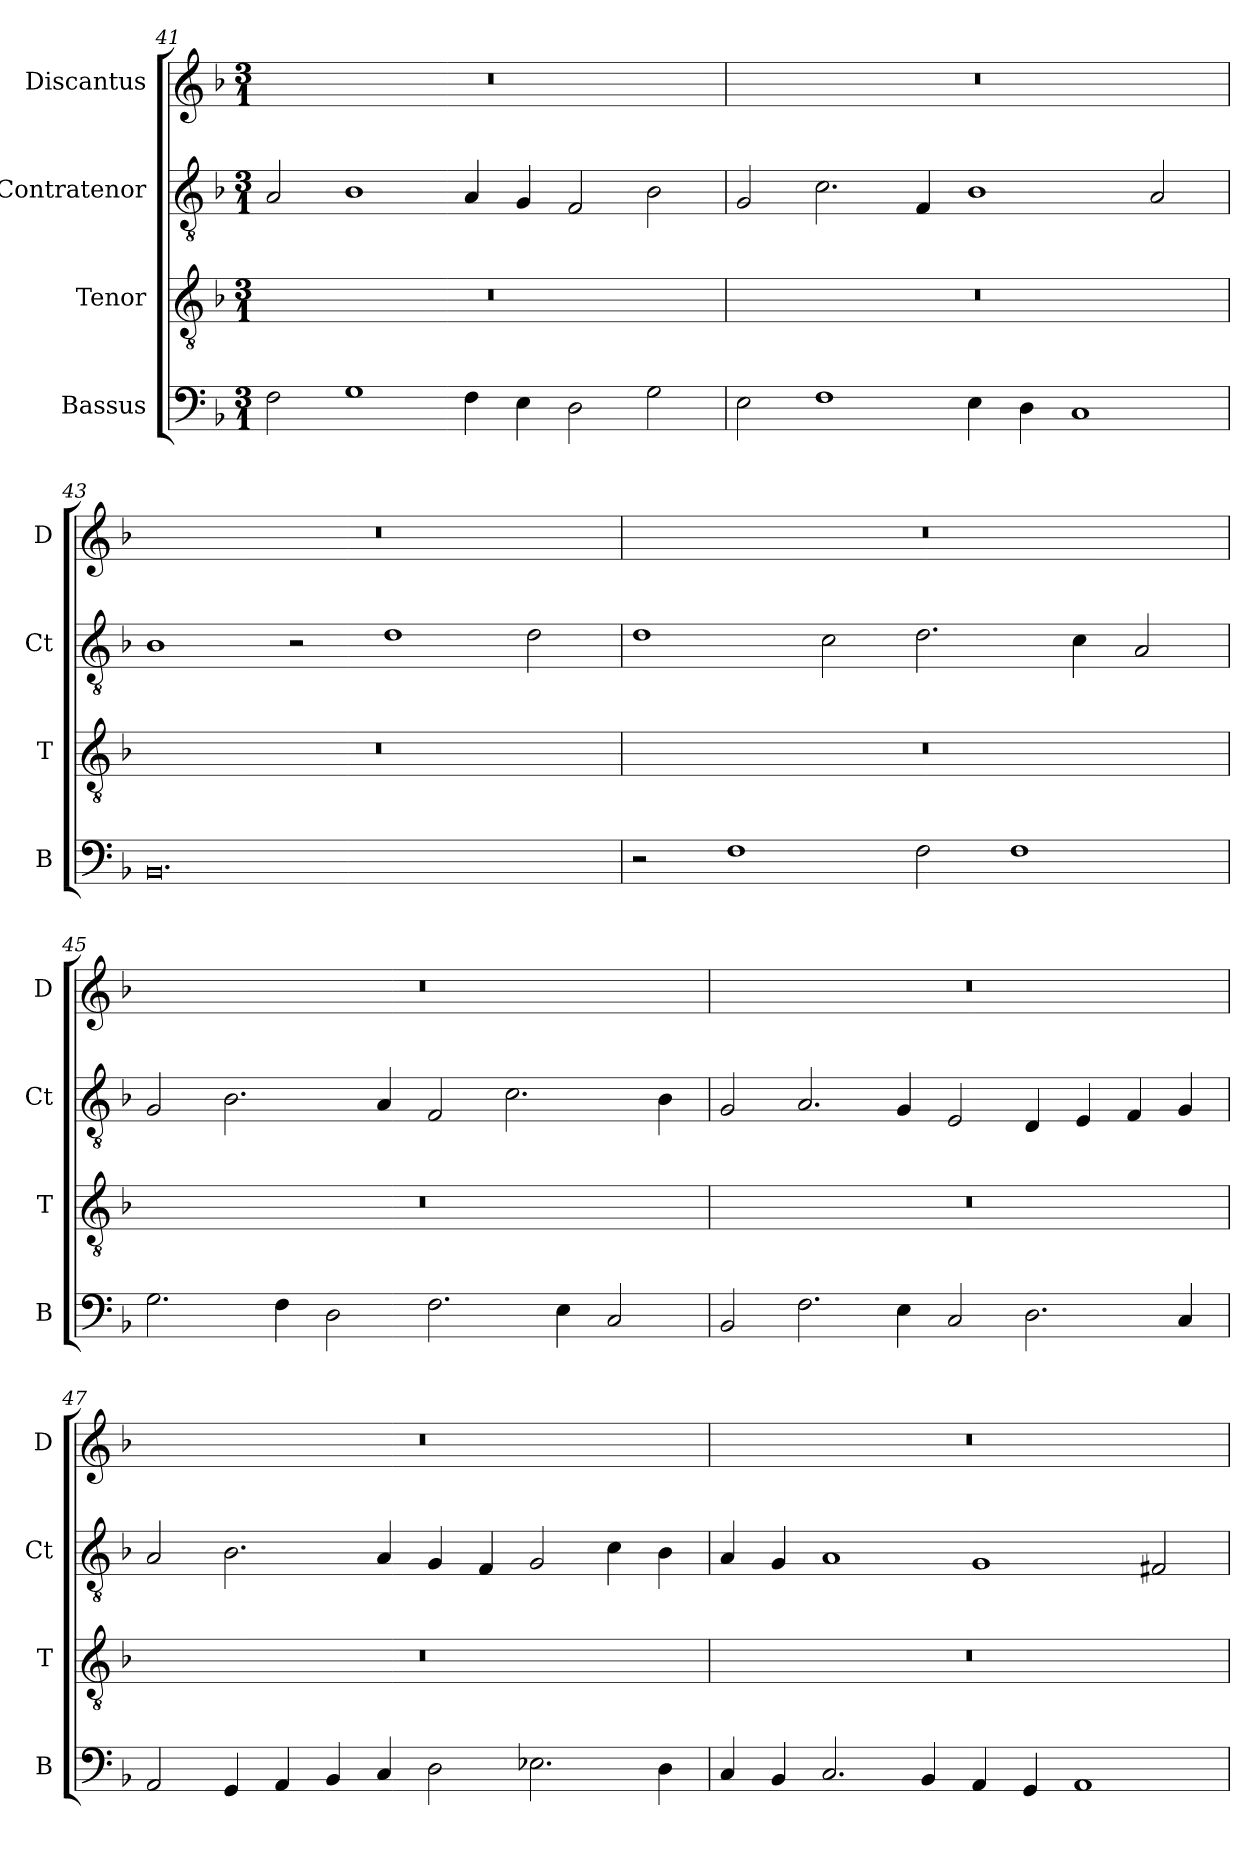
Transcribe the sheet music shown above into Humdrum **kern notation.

**kern	**kern	**kern	**kern
*part4	*part3	*part2	*part1
*staff4	*staff3	*staff2	*staff1
*I"Bassus	*I"Tenor	*I"Contratenor	*I"Discantus
*I'B	*I'T	*I'Ct	*I'D
*clefF4	*clefGv2	*clefGv2	*clefG2
*k[b-]	*k[b-]	*k[b-]	*k[b-]
*M3/1	*M3/1	*M3/1	*M3/1
=41	=41	=41	=41
2F\	0.r	2A/	0.r
1G	.	1B-	.
4F\	.	4A/	.
4E\	.	4G/	.
2D\	.	2F/	.
2G\	.	2B-\	.
=42	=42	=42	=42
2E\	0.r	2G/	0.r
1F	.	2.c\	.
.	.	4F/	.
4E\	.	1B-	.
4D\	.	.	.
1C	.	.	.
.	.	2A/	.
=43	=43	=43	=43
0.BB-	0.r	1B-	0.r
.	.	2r	.
.	.	1d	.
.	.	2d\	.
=44	=44	=44	=44
2r	0.r	1d	0.r
1F	.	.	.
.	.	2c\	.
2F\	.	2.d\	.
1F	.	.	.
.	.	4c\	.
.	.	2A/	.
=45	=45	=45	=45
2.G\	0.r	2G/	0.r
.	.	2.B-\	.
4F\	.	.	.
2D\	.	.	.
.	.	4A/	.
2.F\	.	2F/	.
.	.	2.c\	.
4E\	.	.	.
2C/	.	.	.
.	.	4B-\	.
=46	=46	=46	=46
2BB-/	0.r	2G/	0.r
2.F\	.	2.A/	.
4E\	.	4G/	.
2C/	.	2E/	.
2.D\	.	4D/	.
.	.	4E/	.
.	.	4F/	.
4C/	.	4G/	.
=47	=47	=47	=47
2AA/	0.r	2A/	0.r
4GG/	.	2.B-\	.
4AA/	.	.	.
4BB-/	.	.	.
4C/	.	4A/	.
2D\	.	4G/	.
.	.	4F/	.
2.E-X\	.	2G/	.
.	.	4c\	.
4D\	.	4B-\	.
=48	=48	=48	=48
4C/	0.r	4A/	0.r
4BB-/	.	4G/	.
2.C/	.	1A	.
4BB-/	.	.	.
4AA/	.	1G	.
4GG/	.	.	.
1AA	.	.	.
.	.	2F#X/	.
=	=	=	=
*-	*-	*-	*-
